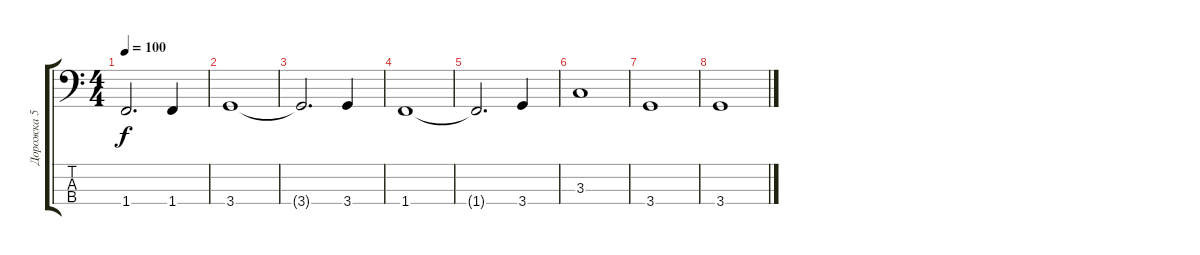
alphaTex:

\track ("Дорожка 5" "Дорожка 5") {instrument electricbassfinger}
\staff {score tabs}
\tuning (G2 D2 A1 E1) {hide}
\ts (4 4)
\tempo 100
\clef f4
\ks c
1.4{t}.2{d dy f} 1.4.4 |
3.4.1 |
3.4{t}.2{d} 3.4.4 |
1.4.1 |
1.4{t}.2{d} 3.4.4 |
3.3.1 |
3.4.1 |
3.4.1
